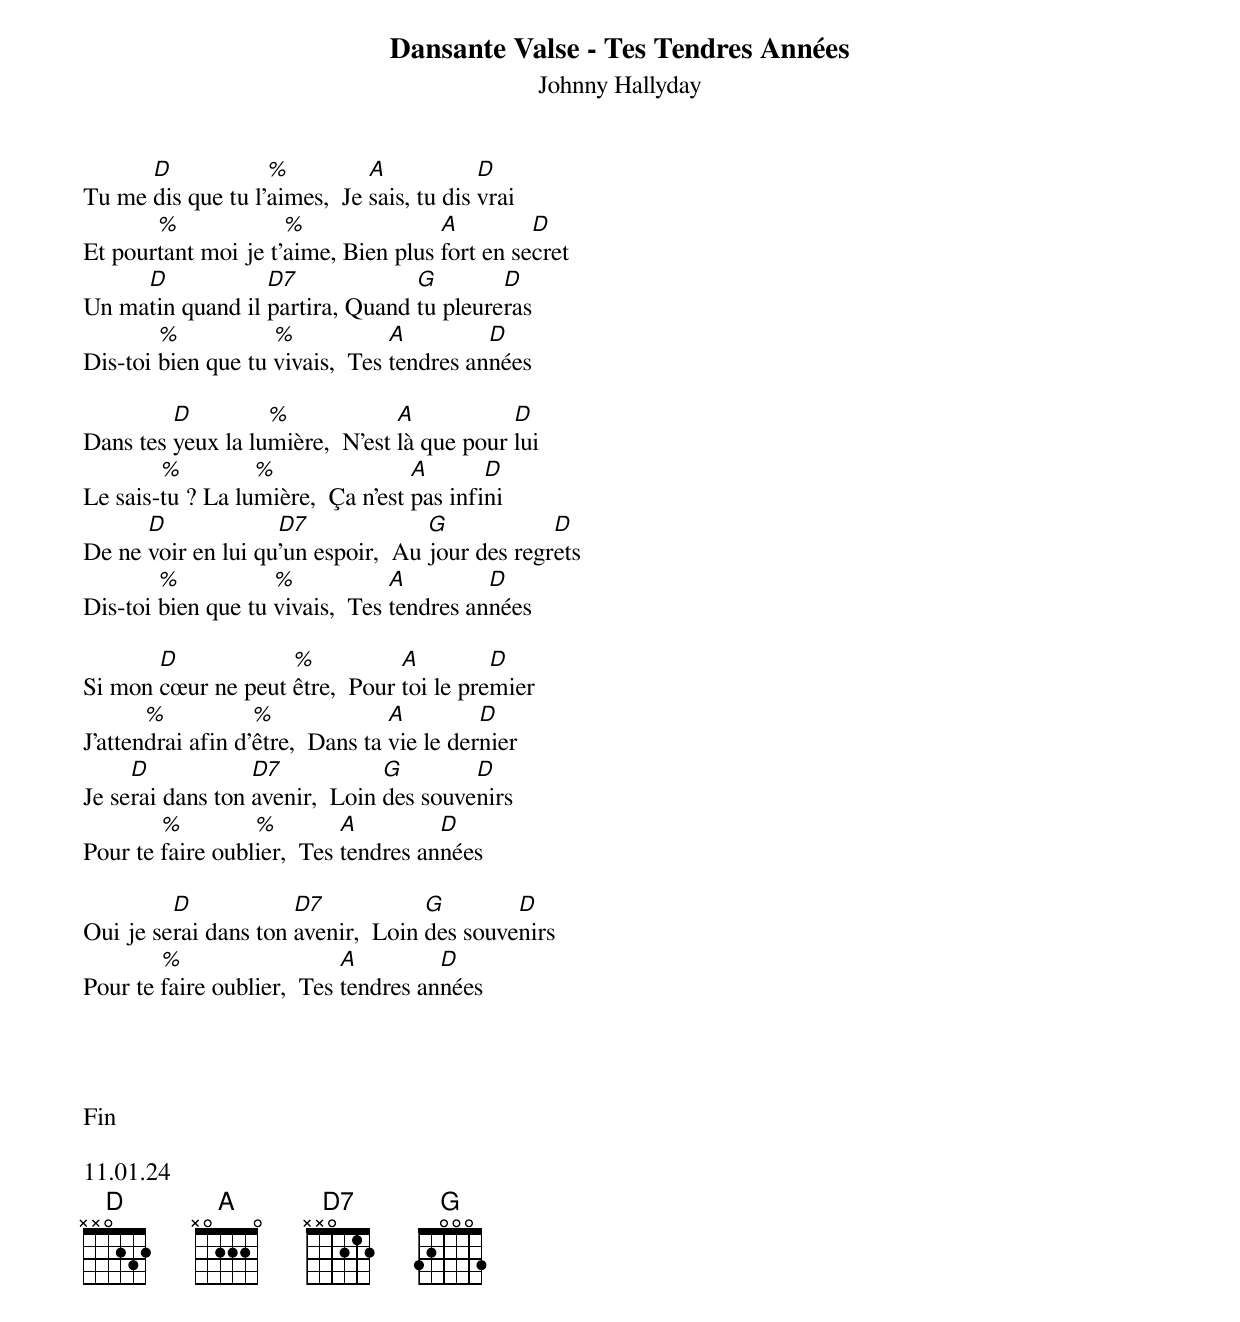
{title: Dansante Valse - Tes Tendres Années}
{subtitle: Johnny Hallyday}
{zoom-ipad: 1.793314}


Tu me [D]dis que tu l'[%]aimes,  Je [A]sais, tu dis [D]vrai
Et pour[%]tant moi je t'[%]aime, Bien plus [A]fort en se[D]cret
Un ma[D]tin quand il [D7]partira, Quand [G]tu pleure[D]ras
Dis-toi [%]bien que tu [%]vivais,  Tes [A]tendres an[D]nées

Dans tes [D]yeux la lu[%]mière,  N'est [A]là que pour [D]lui
Le sais-[%]tu ? La lu[%]mière,  Ça n'est [A]pas infi[D]ni
De ne [D]voir en lui qu[D7]'un espoir,  Au [G]jour des regr[D]ets
Dis-toi [%]bien que tu [%]vivais,  Tes [A]tendres an[D]nées

Si mon [D]cœur ne peut [%]être,  Pour [A]toi le pre[D]mier
J'atten[%]drai afin d'[%]être,  Dans ta [A]vie le der[D]nier
Je se[D]rai dans ton [D7]avenir,  Loin [G]des souve[D]nirs
Pour te [%]faire oubl[%]ier,  Tes [A]tendres an[D]nées

Oui je se[D]rai dans ton [D7]avenir,  Loin [G]des souve[D]nirs
Pour te [%]faire oublier,  Tes [A]tendres an[D]nées




Fin

11.01.24
